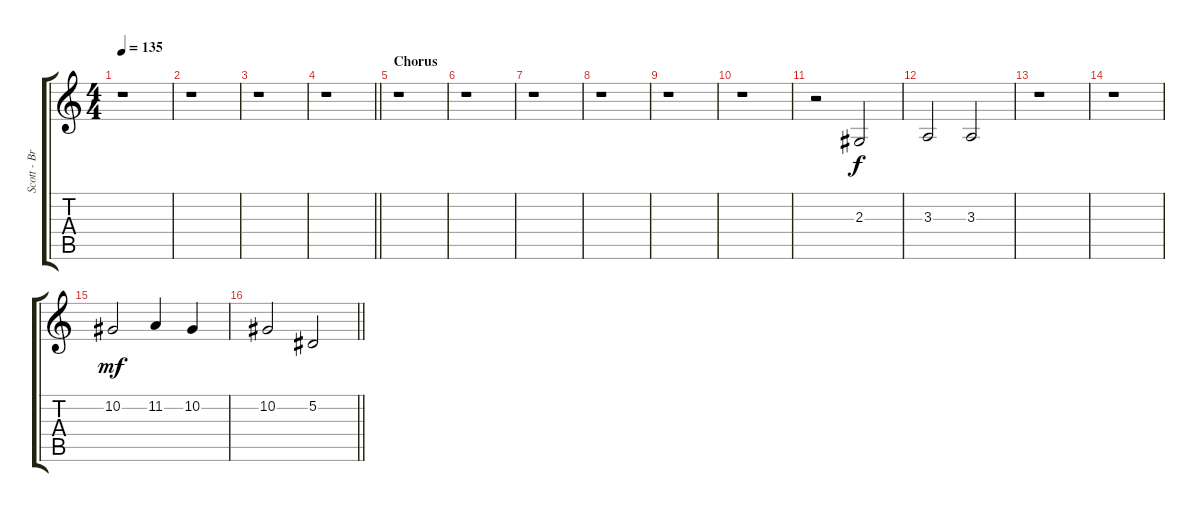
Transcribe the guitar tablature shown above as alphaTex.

\track ("Scott - Brian" "Scott - Br") {instrument reedorgan}
\staff {score tabs}
\tuning (Eb4 Bb3 Gb3 Db3 Ab2 Eb2) {hide}
\ts (4 4)
\tempo 135
\clef g2
\ks c
r.1{dy f} |
r.1 |
r.1 |
\barLineRight lightlight
r.1 |
\section ("" "Chorus")
r.1 |
r.1 |
r.1 |
r.1 |
r.1 |
r.1 |
r.2 2.3.2 |
3.3.2 3.3.2 |
r.1 |
r.1 |
10.2.2{dy mf balance 13 instrument choiraahs} 11.2.4 10.2.4 |
\barLineRight lightlight
10.2.2 5.2.2
